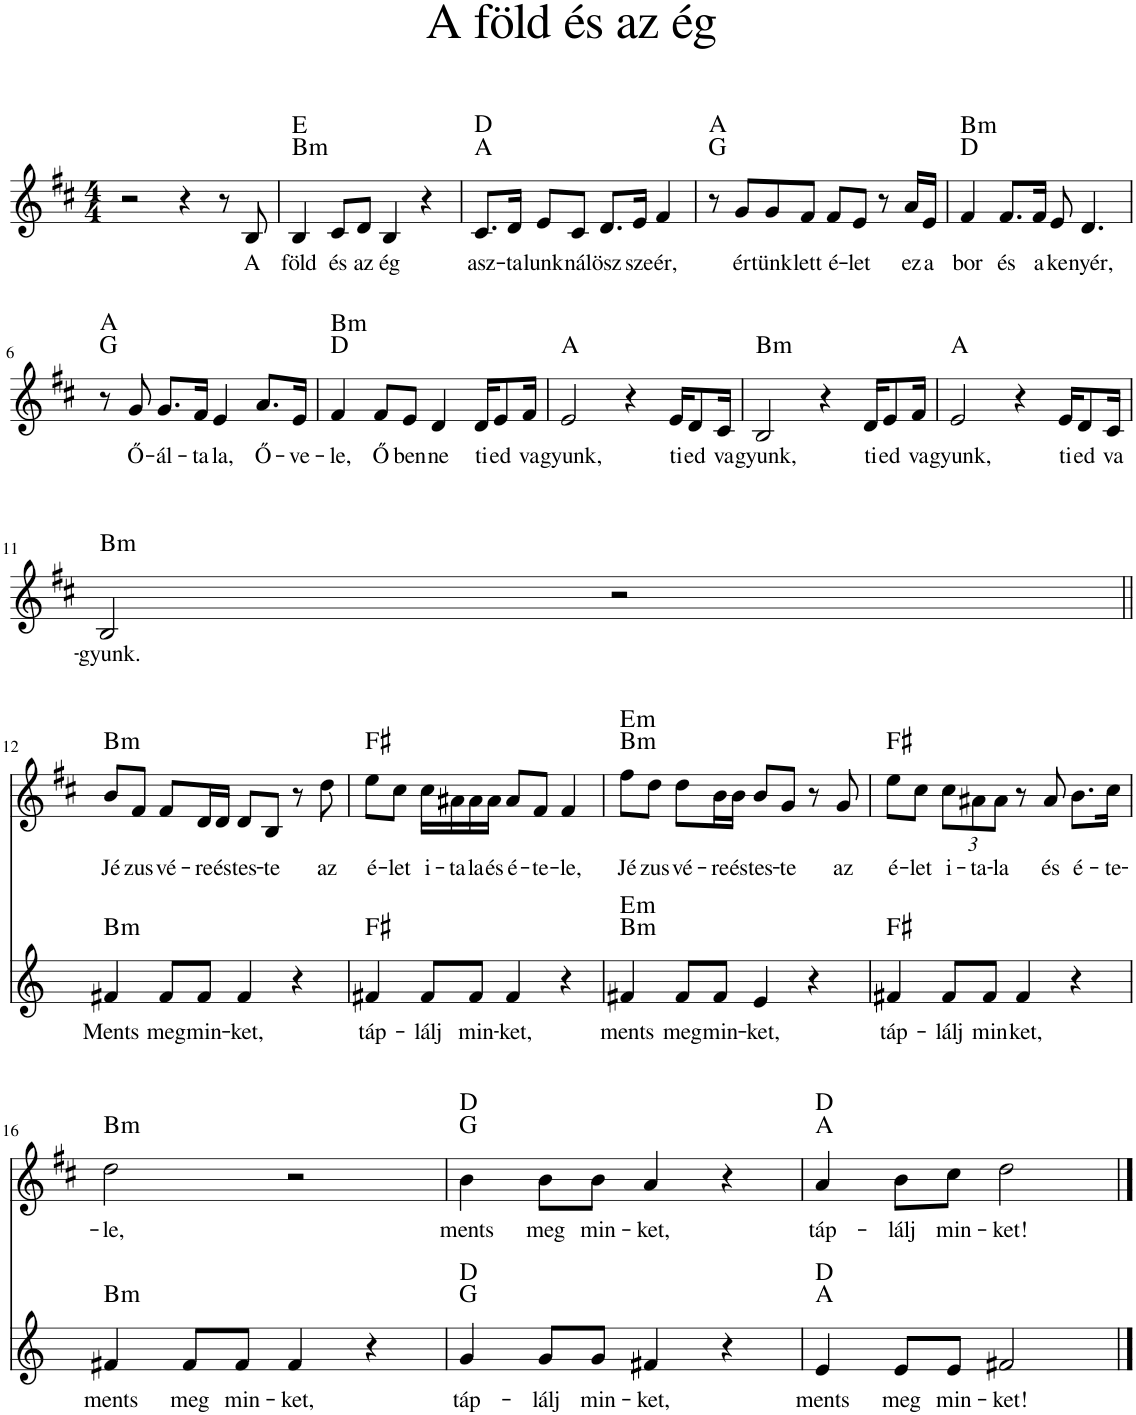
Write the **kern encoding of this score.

**kern	**text	**kern	**text	**harte
*part2	*part2	*part1	*part1	*part1
*staff2	*staff2	*staff1	*staff1	*
*I"Voice	*	*I"Voice	*	*
*stria5	*	*	*	*
*clefG2	*	*clefG2	*	*
*k[]	*	*k[f#c#]	*	*
*M4/4	*	*M4/4	*	*
=1	=1	=1	=1	=1
1r	.	2r	.	.
.	.	4r	.	.
.	.	8r	.	.
!	!	!	!LO:LY:b	!
.	.	8B/	A	.
=2	=2	=2	=2	=2
!	!	!	!LO:LY:b	!LO:H:n=1:kt=m
1r	.	4B/	föld	B:min E:maj
!	!	!	!LO:LY:b	!
.	.	8c#/L	és	.
!	!	!	!LO:LY:b	!
.	.	8d/J	az	.
!	!	!	!LO:LY:b	!
.	.	4B/	ég	.
.	.	4r	.	.
=3	=3	=3	=3	=3
!	!	!	!LO:LY:b	!
1r	.	8.c#/L	asz-	A:maj D:maj
!	!	!	!LO:LY:b	!
.	.	16d/Jk	-ta-	.
!	!	!	!LO:LY:b	!
.	.	8e/L	-lunk-	.
!	!	!	!LO:LY:b	!
.	.	8c#/J	-nál	.
!	!	!	!LO:LY:b	!
.	.	8.d/L	ösz-	.
!	!	!	!LO:LY:b	!
.	.	16e/Jk	-sze-	.
!	!	!	!LO:LY:b	!
.	.	4f#/	-ér,	.
=4	=4	=4	=4	=4
1r	.	8r	.	G:maj A:maj
!	!	!	!LO:LY:b	!
.	.	8g/L	ér-	.
!	!	!	!LO:LY:b	!
.	.	8g/	-tünk	.
!	!	!	!LO:LY:b	!
.	.	8f#/J	lett	.
!	!	!	!LO:LY:b	!
.	.	8f#/L	é-	.
!	!	!	!LO:LY:b	!
.	.	8e/J	-let	.
.	.	8r	.	.
!	!	!	!LO:LY:b	!
.	.	16a/LL	ez	.
!	!	!	!LO:LY:b	!
.	.	16e/JJ	a	.
=5	=5	=5	=5	=5
!	!	!	!LO:LY:b	!LO:H:n=2:kt=m
1r	.	4f#/	bor	D:maj B:min
!	!	!	!LO:LY:b	!
.	.	8.f#/L	és	.
!	!	!	!LO:LY:b	!
.	.	16f#/Jk	a	.
!	!	!	!LO:LY:b	!
.	.	8e/	ke-	.
!	!	!	!LO:LY:b	!
.	.	4.d/	-nyér,	.
!!LO:LB:g=z
=6	=6	=6	=6	=6
1r	.	8r	.	G:maj A:maj
!	!	!	!LO:LY:b	!
.	.	8g/	Ő-	.
!	!	!	!LO:LY:b	!
.	.	8.g/L	-ál-	.
!	!	!	!LO:LY:b	!
.	.	16f#/Jk	-ta-	.
!	!	!	!LO:LY:b	!
.	.	4e/	-la,	.
!	!	!	!LO:LY:b	!
.	.	8.a/L	Ő-	.
!	!	!	!LO:LY:b	!
.	.	16e/Jk	-ve-	.
=7	=7	=7	=7	=7
!	!	!	!LO:LY:b	!LO:H:n=2:kt=m
1r	.	4f#/	-le,	D:maj B:min
!	!	!	!LO:LY:b	!
.	.	8f#/L	Ő-	.
!	!	!	!LO:LY:b	!
.	.	8e/J	-ben-	.
!	!	!	!LO:LY:b	!
.	.	4d/	-ne	.
!	!	!	!LO:LY:b	!
.	.	16d/KL	ti-	.
!	!	!	!LO:LY:b	!
.	.	8e/	-ed	.
!	!	!	!LO:LY:b	!
.	.	16f#/Jk	va-	.
=8	=8	=8	=8	=8
!	!	!	!LO:LY:b	!
1r	.	2e/	-gyunk,	A:maj
.	.	4r	.	.
!	!	!	!LO:LY:b	!
.	.	16e/KL	ti-	.
!	!	!	!LO:LY:b	!
.	.	8d/	-ed	.
!	!	!	!LO:LY:b	!
.	.	16c#/Jk	va-	.
=9	=9	=9	=9	=9
!	!	!	!LO:LY:b	!LO:H:kt=m
1r	.	2B/	-gyunk,	B:min
.	.	4r	.	.
!	!	!	!LO:LY:b	!
.	.	16d/KL	ti-	.
!	!	!	!LO:LY:b	!
.	.	8e/	-ed	.
!	!	!	!LO:LY:b	!
.	.	16f#/Jk	va-	.
=10	=10	=10	=10	=10
!	!	!	!LO:LY:b	!
1r	.	2e/	-gyunk,	A:maj
.	.	4r	.	.
!	!	!	!LO:LY:b	!
.	.	16e/KL	ti-	.
!	!	!	!LO:LY:b	!
.	.	8d/	-ed	.
!	!	!	!LO:LY:b	!
.	.	16c#/Jk	va-	.
!!LO:LB:g=z
=11	=11	=11	=11	=11
!	!	!	!LO:LY:b	!LO:H:kt=m
1r	.	2B/	-gyunk.	B:min
.	.	2r	.	.
!!LO:LB:g=z
=12||	=12||	=12||	=12||	=12||
!	!LO:LY:b	!	!LO:LY:b	!LO:H:kt=m
4f#X/	Ments	8b/L	Jé-	B:min
!	!	!	!LO:LY:b	!
.	.	8f#/J	-zus	.
!	!LO:LY:b	!	!LO:LY:b	!
8f#/L	meg	8f#/L	vé-	.
!	!LO:LY:b	!	!LO:LY:b	!
8f#/J	min-	16d/L	-re	.
!	!	!	!LO:LY:b	!
.	.	16d/JJ	és	.
!	!LO:LY:b	!	!LO:LY:b	!
4f#/	-ket,	8d/L	tes-	.
!	!	!	!LO:LY:b	!
.	.	8B/J	-te	.
4r	.	8r	.	.
!	!	!	!LO:LY:b	!
.	.	8dd\	az	.
=13	=13	=13	=13	=13
!	!LO:LY:b	!	!LO:LY:b	!
4f#X/	táp-	8ee\L	é-	F#:maj
!	!	!	!LO:LY:b	!
.	.	8cc#\J	-let	.
!	!LO:LY:b	!	!LO:LY:b	!
8f#/L	-lálj	16cc#\LL	i-	.
!	!	!	!LO:LY:b	!
.	.	16a#X\	-ta-	.
!	!LO:LY:b	!	!LO:LY:b	!
8f#/J	min-	16a#\	-la	.
!	!	!	!LO:LY:b	!
.	.	16a#\JJ	és	.
!	!LO:LY:b	!	!LO:LY:b	!
4f#/	-ket,	8a#/L	é-	.
!	!	!	!LO:LY:b	!
.	.	8f#/J	-te-	.
!	!	!	!LO:LY:b	!
4r	.	4f#/	-le,	.
=14	=14	=14	=14	=14
!	!LO:LY:b	!	!LO:LY:b	!LO:H:n=1:kt=m
!	!	!	!	!LO:H:n=2:kt=m
4f#X/	ments	8ff#\L	Jé-	B:min E:min
!	!	!	!LO:LY:b	!
.	.	8dd\J	-zus	.
!	!LO:LY:b	!	!LO:LY:b	!
8f#/L	meg	8dd\L	vé-	.
!	!LO:LY:b	!	!LO:LY:b	!
8f#/J	min-	16b\L	-re	.
!	!	!	!LO:LY:b	!
.	.	16b\JJ	és	.
!	!LO:LY:b	!	!LO:LY:b	!
4e/	-ket,	8b/L	tes-	.
!	!	!	!LO:LY:b	!
.	.	8g/J	-te	.
4r	.	8r	.	.
!	!	!	!LO:LY:b	!
.	.	8g/	az	.
=15	=15	=15	=15	=15
!	!LO:LY:b	!	!LO:LY:b	!
4f#X/	táp-	8ee\L	é-	F#:maj
!	!	!	!LO:LY:b	!
.	.	8cc#\J	-let	.
!	!LO:LY:b	!	!	!
*	*	*Xbrackettup	*	*
!	!	!	!LO:LY:b	!
8f#/L	-lálj	12cc#\L	i-	.
!	!	!	!LO:LY:b	!
.	.	12a#X\	-ta-	.
!	!LO:LY:b	!	!	!
8f#/J	min-	.	.	.
!	!	!	!LO:LY:b	!
.	.	12a#\J	-la	.
!	!LO:LY:b	!	!	!
4f#/	-ket,	8r	.	.
!	!	!	!LO:LY:b	!
.	.	8a#/	és	.
!	!	!	!LO:LY:b	!
4r	.	8.b\L	é-	.
!	!	!	!LO:LY:b	!
.	.	16cc#\Jk	-te-	.
!!LO:LB:g=z
=16	=16	=16	=16	=16
!	!LO:LY:b	!	!LO:LY:b	!LO:H:kt=m
4f#X/	ments	2dd\	-le,	B:min
!	!LO:LY:b	!	!	!
8f#/L	meg	.	.	.
!	!LO:LY:b	!	!	!
8f#/J	min-	.	.	.
!	!LO:LY:b	!	!	!
4f#/	-ket,	2r	.	.
4r	.	.	.	.
=17	=17	=17	=17	=17
!	!LO:LY:b	!	!LO:LY:b	!
4g/	táp-	4b\	ments	G:maj D:maj
!	!LO:LY:b	!	!LO:LY:b	!
8g/L	-lálj	8b\L	meg	.
!	!LO:LY:b	!	!LO:LY:b	!
8g/J	min-	8b\J	min-	.
!	!LO:LY:b	!	!LO:LY:b	!
4f#X/	-ket,	4a/	-ket,	.
4r	.	4r	.	.
=18	=18	=18	=18	=18
!	!LO:LY:b	!	!LO:LY:b	!
4e/	ments	4a/	táp-	A:maj D:maj
!	!LO:LY:b	!	!LO:LY:b	!
8e/L	meg	8b\L	-lálj	.
!	!LO:LY:b	!	!LO:LY:b	!
8e/J	min-	8cc#\J	min-	.
!	!LO:LY:b	!	!LO:LY:b	!
2f#X/	-ket!	2dd\	-ket!	.
==	==	==	==	==
*-	*-	*-	*-	*-
